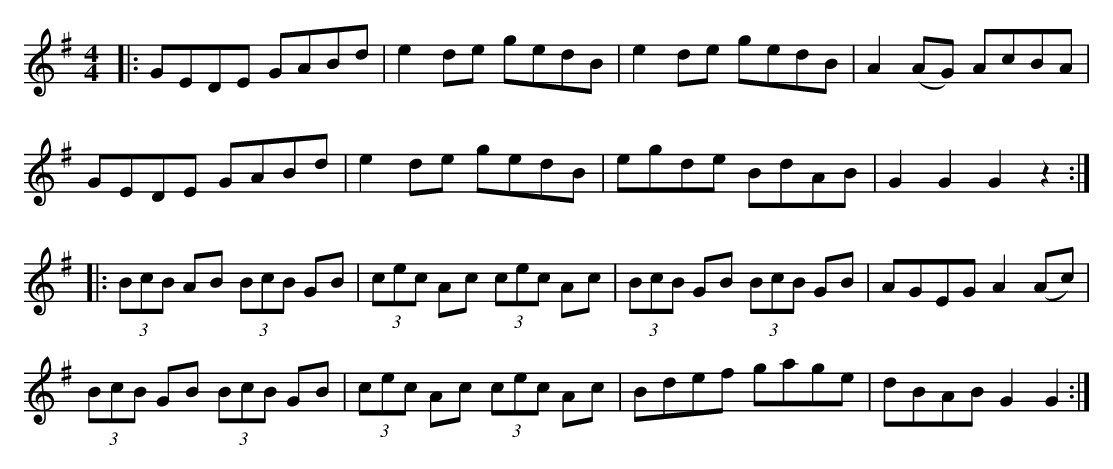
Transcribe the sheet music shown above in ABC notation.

X:1
M:4/4
K:G
|:GEDE GABd|e2 de gedB|e2 de gedB|A2 (AG) AcBA|
GEDE GABd|e2 de gedB|egde BdAB|G2G2 G2 z2:|
|:(3BcB AB (3BcB GB|(3cec Ac (3cec Ac|(3BcB GB (3BcB GB|AGEG A2 (Ac)|
(3BcB GB (3BcB GB|(3cec Ac (3cec Ac|Bdef gage|dBAB G2G2:|
